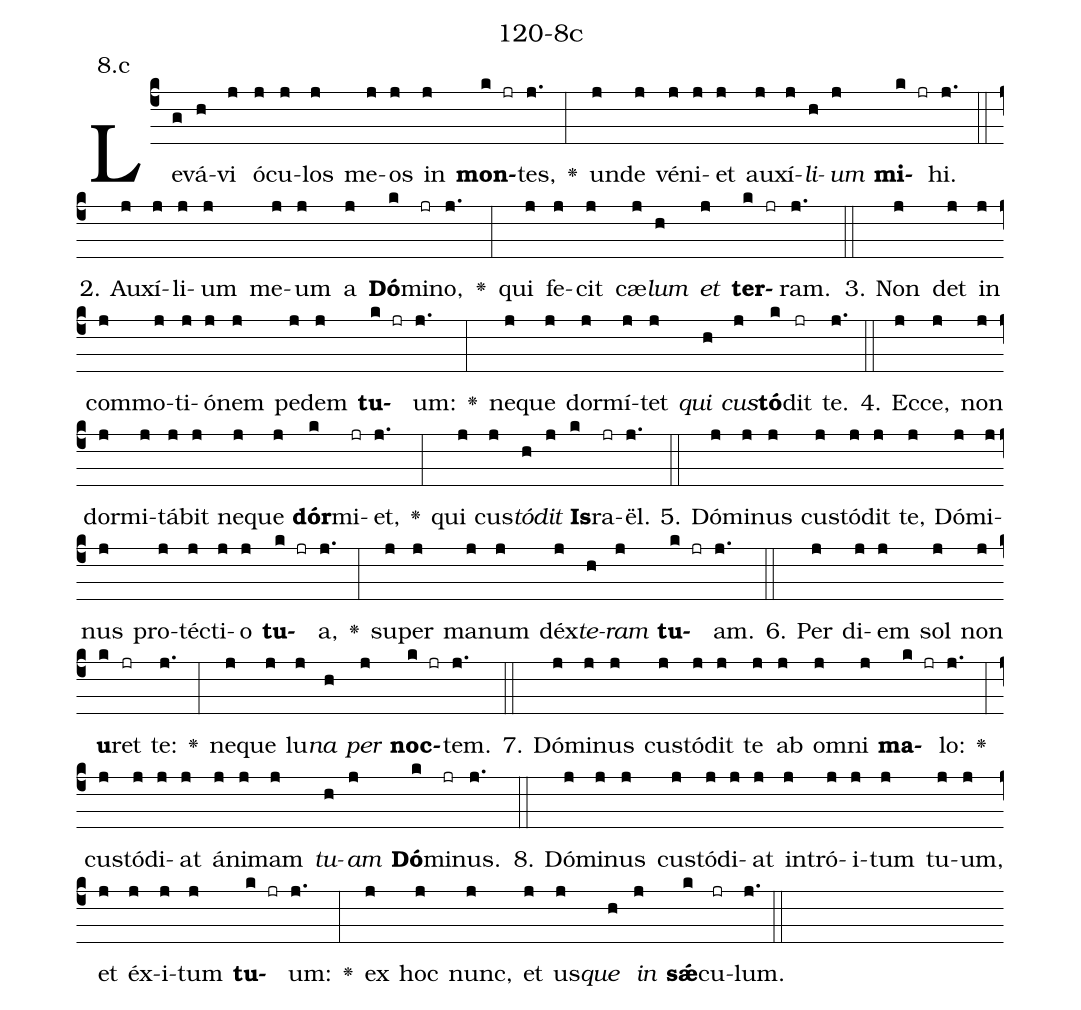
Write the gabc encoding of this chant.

name: 120-8c;
annotation: 8.c;
%%
(c4)Le(g)vá(h)vi(j) ó(j)cu(j)los(j) me(j)os(j) in(j) <b>mon</b>(k jr)tes,(j.) <v>\greheightstar</v>(:) un(j)de(j) vé(j)ni(j)et(j) au(j)xí(j)<i>li</i>(h)<i>um</i>(j) <b>mi</b>(k jr)hi.(j.) (::)
2. Au(j)xí(j)li(j)um(j) me(j)um(j) a(j) <b>Dó</b>(k)mi(jr)no,(j.) <v>\greheightstar</v>(:) qui(j) fe(j)cit(j) cæ(j)<i>lum</i>(h) <i>et</i>(j) <b>ter</b>(k jr)ram.(j.) (::)
3. Non(j) det(j) in(j) com(j)mo(j)ti(j)ó(j)nem(j) pe(j)dem(j) <b>tu</b>(k jr)um:(j.) <v>\greheightstar</v>(:) ne(j)que(j) dor(j)mí(j)tet(j) <i>qui</i>(h) <i>cus</i>(j)<b>tó</b>(k)dit(jr) te.(j.) (::)
4. Ec(j)ce,(j) non(j) dor(j)mi(j)tá(j)bit(j) ne(j)que(j) <b>dór</b>(k)mi(jr)et,(j.) <v>\greheightstar</v>(:) qui(j) cus(j)<i>tó</i>(h)<i>dit</i>(j) <b>Is</b>(k)ra(jr)ël.(j.) (::)
5. Dó(j)mi(j)nus(j) cus(j)tó(j)dit(j) te,(j) Dó(j)mi(j)nus(j) pro(j)téc(j)ti(j)o(j) <b>tu</b>(k jr)a,(j.) <v>\greheightstar</v>(:) su(j)per(j) ma(j)num(j) déx(j)<i>te</i>(h)<i>ram</i>(j) <b>tu</b>(k jr)am.(j.) (::)
6. Per(j) di(j)em(j) sol(j) non(j) <b>u</b>(k)ret(jr) te:(j.) <v>\greheightstar</v>(:) ne(j)que(j) lu(j)<i>na</i>(h) <i>per</i>(j) <b>noc</b>(k jr)tem.(j.) (::)
7. Dó(j)mi(j)nus(j) cus(j)tó(j)dit(j) te(j) ab(j) om(j)ni(j) <b>ma</b>(k jr)lo:(j.) <v>\greheightstar</v>(:) cus(j)tó(j)di(j)at(j) á(j)ni(j)mam(j) <i>tu</i>(h)<i>am</i>(j) <b>Dó</b>(k)mi(jr)nus.(j.) (::)
8. Dó(j)mi(j)nus(j) cus(j)tó(j)di(j)at(j) in(j)tró(j)i(j)tum(j) tu(j)um,(j) et(j) éx(j)i(j)tum(j) <b>tu</b>(k jr)um:(j.) <v>\greheightstar</v>(:) ex(j) hoc(j) nunc,(j) et(j) us(j)<i>que</i>(h) <i>in</i>(j) <b>sǽ</b>(k)cu(jr)lum.(j.) (::)
